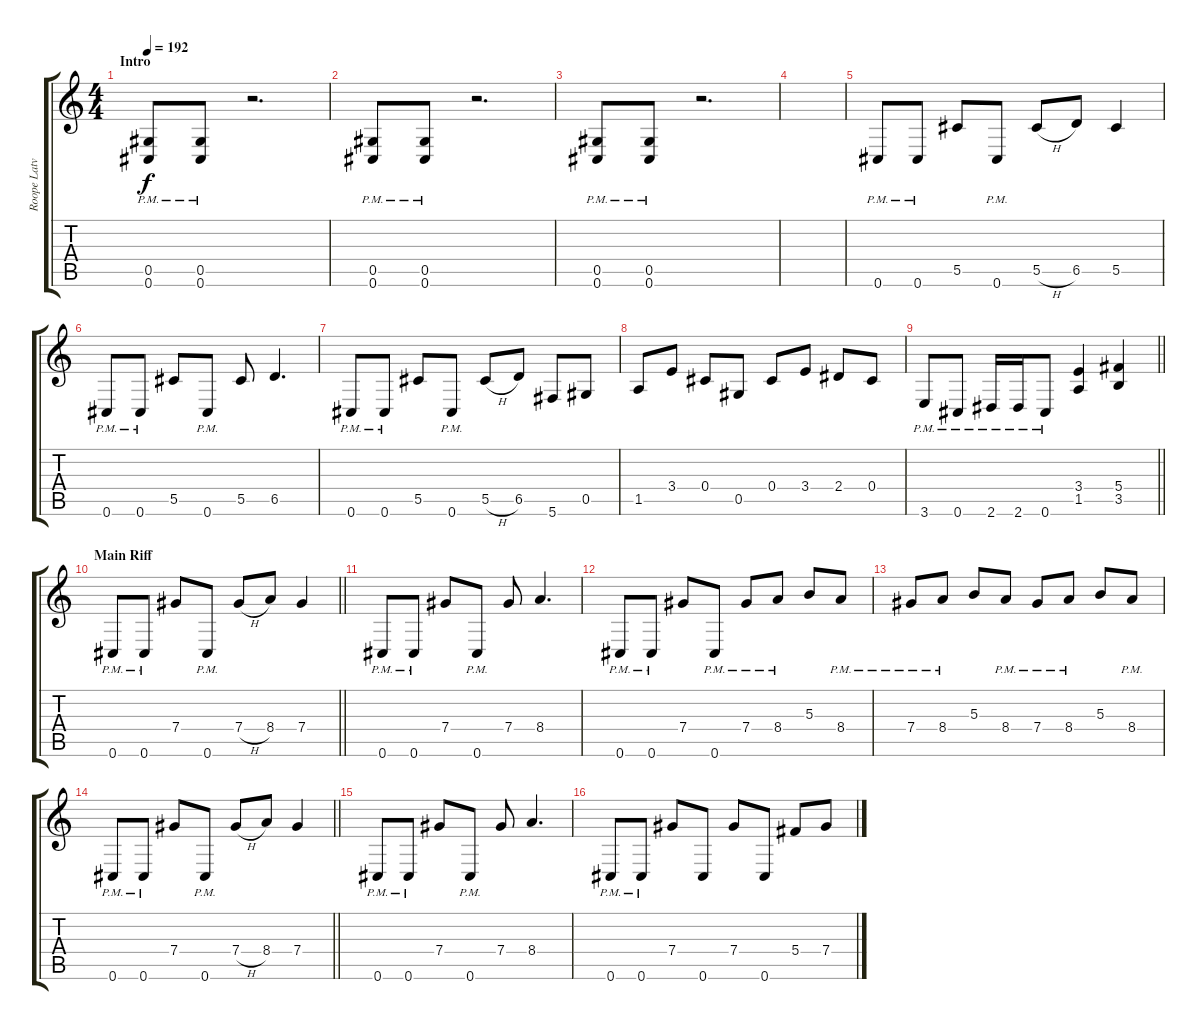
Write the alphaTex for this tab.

\track ("Roope Latvala" "Roope Latv") {instrument distortionguitar}
\staff {score tabs}
\tuning (Eb4 Bb3 Gb3 Db3 Ab2 Db2) {hide}
\ts (4 4)
\section ("" "Intro")
\tempo 192
\clef g2
\ks c
(0.5{pm} 0.6{pm}).8{dy f instrument distortionguitar} (0.5{pm} 0.6{pm}).8 r.2{d} |
(0.5{pm} 0.6{pm}).8 (0.5{pm} 0.6{pm}).8 r.2{d} |
(0.5{pm} 0.6{pm}).8 (0.5{pm} 0.6{pm}).8 r.2{d} |
|
0.6{pm}.8 0.6{pm}.8 5.5.8 0.6{pm}.8 5.5{h}.8 6.5.8 5.5.4 |
0.6{pm}.8 0.6{pm}.8 5.5.8 0.6{pm}.8 5.5.8 6.5.4{d} |
0.6{pm}.8 0.6{pm}.8 5.5.8 0.6{pm}.8 5.5{h}.8 6.5.8 5.6.8 0.5.8 |
1.5.8 3.4.8 0.4.8 0.5.8 0.4.8 3.4.8 2.4.8 0.4.8 |
\barLineRight lightlight
3.6{pm}.8 0.6{pm}.8 2.6{pm}.16 2.6{pm}.16 0.6{pm}.8 (3.4 1.5).4 (5.4 3.5).4 |
\section ("" "Main Riff")
\barLineRight lightlight
0.6{pm}.8 0.6{pm}.8 7.4.8 0.6{pm}.8 7.4{h}.8 8.4.8 7.4.4 |
0.6{pm}.8 0.6{pm}.8 7.4.8 0.6{pm}.8 7.4.8 8.4.4{d} |
0.6{pm}.8 0.6{pm}.8 7.4.8 0.6{pm}.8 7.4{pm}.8 8.4{pm}.8 5.3.8 8.4{pm}.8 |
7.4{pm}.8 8.4{pm}.8 5.3.8 8.4{pm}.8 7.4{pm}.8 8.4{pm}.8 5.3.8 8.4{pm}.8 |
\barLineRight lightlight
0.6{pm}.8 0.6{pm}.8 7.4.8 0.6{pm}.8 7.4{h}.8 8.4.8 7.4.4 |
0.6{pm}.8 0.6{pm}.8 7.4.8 0.6{pm}.8 7.4.8 8.4.4{d} |
0.6{pm}.8 0.6{pm}.8 7.4.8 0.6.8 7.4.8 0.6.8 5.4.8 7.4.8
